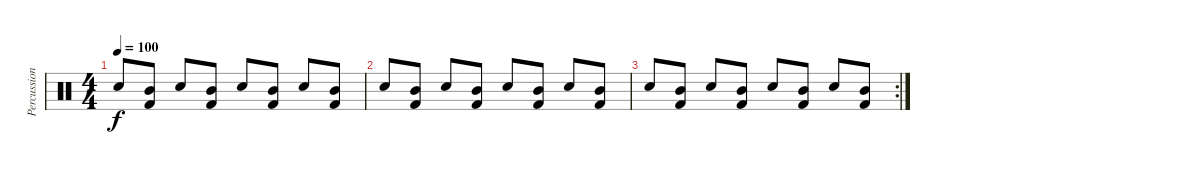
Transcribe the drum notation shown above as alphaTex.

\track ("Percussions" "Percussion") {instrument percussion}
\staff {score}
\articulation defaults
\ts (4 4)
\tempo 100
\clef neutral
\ks c "Snare (hit) 2".8{dy f}
("Mid Tom (hit)" "Kick (hit) 2").8 "Snare (hit) 2".8 ("Mid Tom (hit)" "Kick (hit) 2").8 "Snare (hit) 2".8 ("Mid Tom (hit)" "Kick (hit) 2").8 "Snare (hit) 2".8 ("Mid Tom (hit)" "Kick (hit) 2").8 |
"Snare (hit) 2".8 ("Mid Tom (hit)" "Kick (hit) 2").8 "Snare (hit) 2".8 ("Mid Tom (hit)" "Kick (hit) 2").8 "Snare (hit) 2".8 ("Mid Tom (hit)" "Kick (hit) 2").8 "Snare (hit) 2".8 ("Mid Tom (hit)" "Kick (hit) 2").8 |
\rc 2 "Snare (hit) 2".8
("Mid Tom (hit)" "Kick (hit) 2").8 "Snare (hit) 2".8 ("Mid Tom (hit)" "Kick (hit) 2").8 "Snare (hit) 2".8 ("Mid Tom (hit)" "Kick (hit) 2").8 "Snare (hit) 2".8 ("Mid Tom (hit)" "Kick (hit) 2").8
